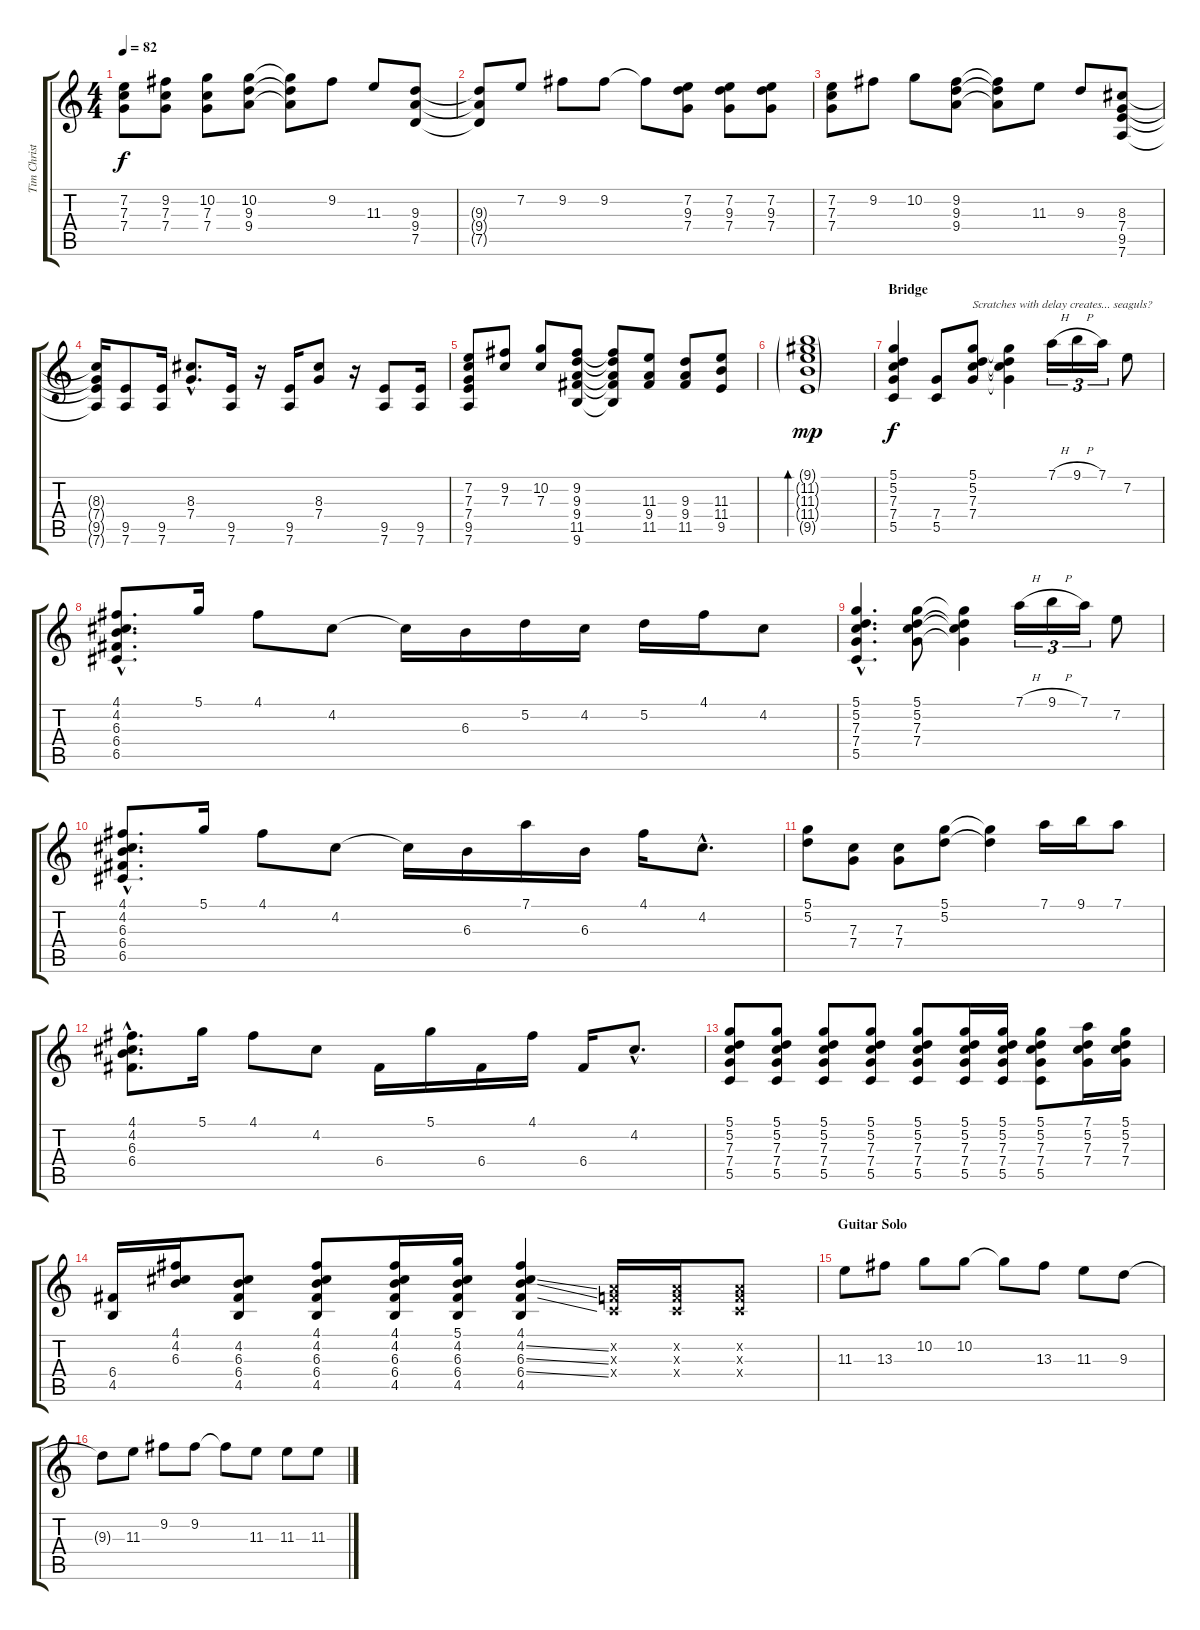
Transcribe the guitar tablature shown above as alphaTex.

\track ("Tim Christensen 1" "Tim Christ") {instrument electricguitarjazz}
\staff {score tabs}
\tuning (D4 A3 F3 C3 G2 D2) {hide}
\ts (4 4)
\tempo 82
\clef g2
\ks c
(7.2 7.3 7.4).8{dy f} (9.2 7.3 7.4).8 (10.2 7.3 7.4).8 (10.2 9.3 9.4).8 (10.2{t} 9.3{t} 9.4{t}).8 9.2.8 11.3.8 (9.3 9.4 7.5).8 |
(9.3{t} 9.4{t} 7.5{t}).8 7.2.8 9.2.8 9.2.8 9.2{t}.8 (7.2 9.3 7.4).8 (7.2 9.3 7.4).8 (7.2 9.3 7.4).8 |
(7.2 7.3 7.4).8 9.2.8 10.2.8 (9.2 9.3 9.4).8 (9.2{t} 9.3{t} 9.4{t}).8 11.3.8 9.3.8 (8.3 7.4 9.5 7.6).8 |
(8.3{t} 7.4{t} 9.5{t} 7.6{t}).16 (9.5 7.6).8 (9.5 7.6).16 (8.3{hac} 7.4{hac}).8{d} (9.5 7.6).16 r.16 (9.5 7.6).16 (8.3 7.4).8 r.16 (9.5 7.6).8 (9.5 7.6).16 |
(7.2 7.3 7.4 9.5 7.6).8 (9.2 7.3).8 (10.2 7.3).8 (9.2 9.3 9.4 11.5 9.6).8 (9.2{t} 9.3{t} 9.4{t} 11.5{t} 9.6{t}).8 (11.3 9.4 11.5).8 (9.3 9.4 11.5).8 (11.3 11.4 9.5).8 |
(9.1{g} 11.2{g} 11.3{g} 11.4{g} 9.5{g}).1{bd 120 dy mp} |
\section ("" "Bridge")
(5.1 5.2 7.3 7.4 5.5).4{dy f} (7.4 5.5).8 (5.1 5.2 7.3 7.4).8{txt "Scratches with delay creates... seaguls?"} (5.1{t} 5.2{t} 7.3{t} 7.4{t}).4 7.1{h}.16{tu (3 2)} 9.1{h}.16{tu (3 2)} 7.1.16{tu (3 2)} 7.2.8 |
(4.1{hac} 4.2{hac} 6.3{hac} 6.4{hac} 6.5{hac}).8{d} 5.1.16 4.1.8 4.2.8 4.2{t}.16 6.3.16 5.2.16 4.2.16 5.2.16 4.1.16 4.2.8 |
(5.1{hac} 5.2{hac} 7.3{hac} 7.4{hac} 5.5{hac}).4{d} (5.1 5.2 7.3 7.4).8 (5.1{t} 5.2{t} 7.3{t} 7.4{t}).4 7.1{h}.16{tu (3 2)} 9.1{h}.16{tu (3 2)} 7.1.16{tu (3 2)} 7.2.8 |
(4.1{hac} 4.2{hac} 6.3{hac} 6.4{hac} 6.5{hac}).8{d} 5.1.16 4.1.8 4.2.8 4.2{t}.16 6.3.16 7.1.16 6.3.16 4.1.16 4.2{hac}.8{d} |
(5.1 5.2).8 (7.3 7.4).8 (7.3 7.4).8 (5.1 5.2).8 (5.1{t} 5.2{t}).4 7.1.16 9.1.16 7.1.8 |
(4.1{hac} 4.2{hac} 6.3{hac} 6.4{hac}).8{d} 5.1.16 4.1.8 4.2.8 6.4.16 5.1.16 6.4.16 4.1.16 6.4.16 4.2{hac}.8{d} |
(5.1 5.2 7.3 7.4 5.5).8 (5.1 5.2 7.3 7.4 5.5).8 (5.1 5.2 7.3 7.4 5.5).8 (5.1 5.2 7.3 7.4 5.5).8 (5.1 5.2 7.3 7.4 5.5).8 (5.1 5.2 7.3 7.4 5.5).16 (5.1 5.2 7.3 7.4 5.5).16 (5.1 5.2 7.3 7.4 5.5).8 (7.1 5.2 7.3 7.4).16 (5.1 5.2 7.3 7.4).16 |
(6.4 4.5).16 (4.1 4.2 6.3).16 (4.2 6.3 6.4 4.5).8 (4.1 4.2 6.3 6.4 4.5).8 (4.1 4.2 6.3 6.4 4.5).16 (5.1 4.2 6.3 6.4 4.5).16 (4.1 4.2{ss} 6.3{ss} 6.4{ss} 4.5).4 (0.2{x} 0.3{x} 0.4{x}).16 (0.2{x} 0.3{x} 0.4{x}).16 (0.2{x} 0.3{x} 0.4{x}).8 |
\section ("" "Guitar Solo")
11.3.8{instrument distortionguitar} 13.3.8 10.2.8 10.2.8 10.2{t}.8 13.3.8 11.3.8 9.3.8 |
9.3{t}.8 11.3.8 9.2.8 9.2.8 9.2{t}.8 11.3.8 11.3.8 11.3.8
